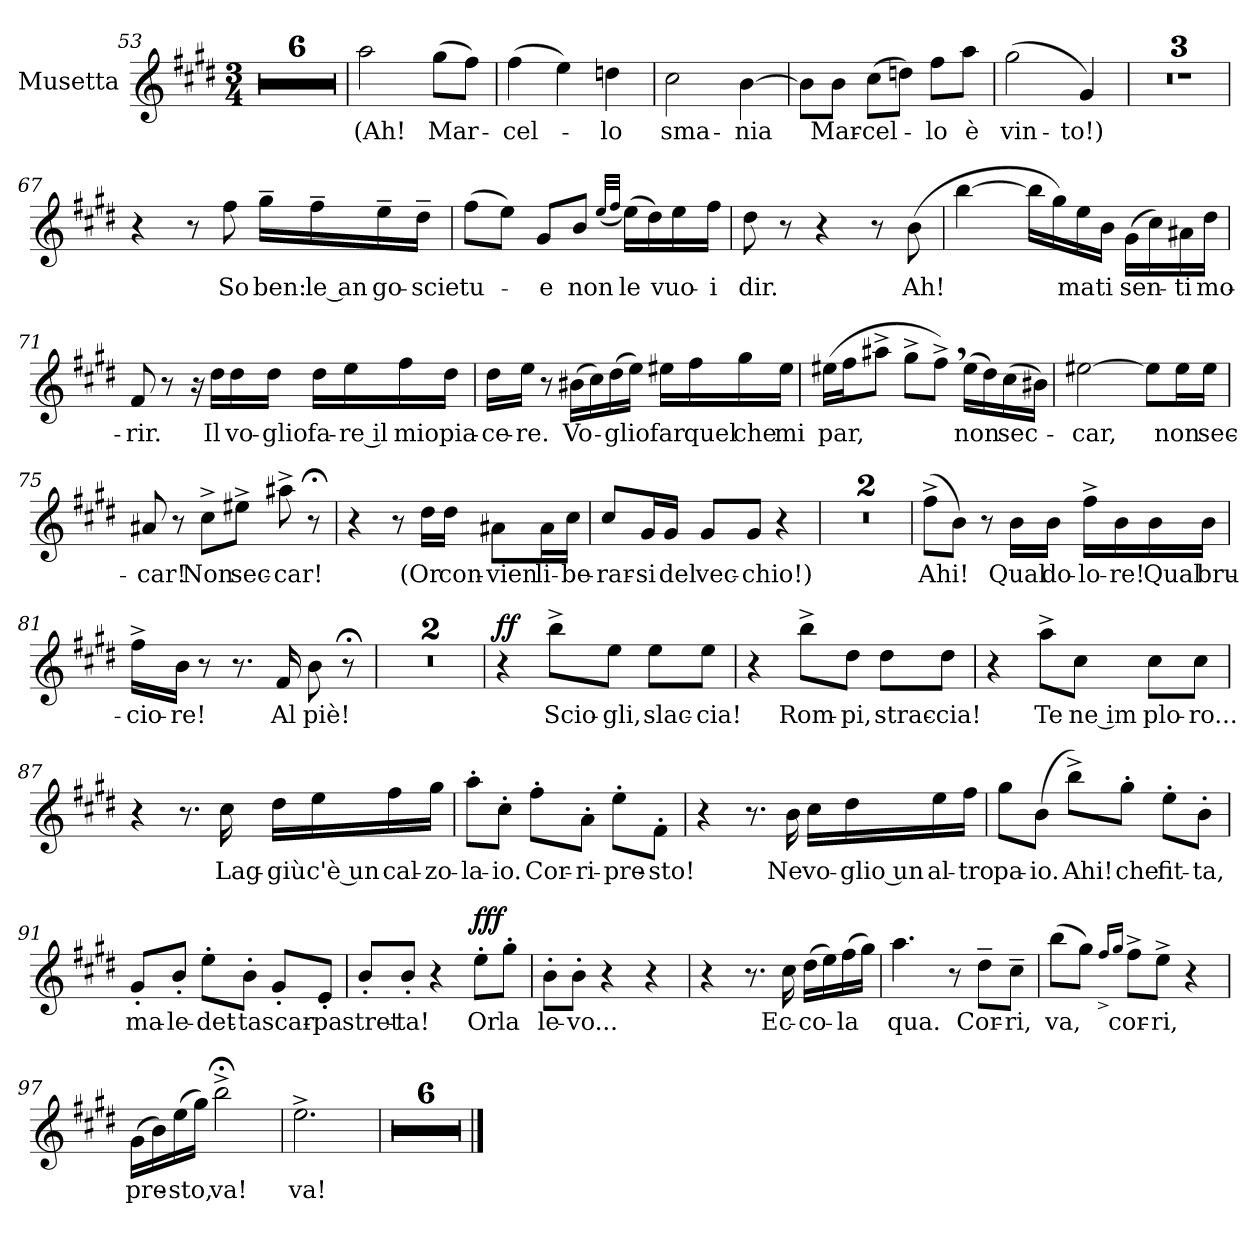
**kern	**text	**dynam
*part1	*part1	*part1
*staff1	*staff1	*staff1
*I"Musetta	*	*
*I'Mus.	*	*
*clefG2	*	*
*k[f#c#g#d#]	*	*
*M3/4	*	*
=53	=53	=53
2.r	.	.
!!LO:PB:g=z
=54	=54	=54
2.r	.	.
=55	=55	=55
2.r	.	.
=56	=56	=56
2.r	.	.
=57	=57	=57
2.r	.	.
=58	=58	=58
2.r	.	.
!!LO:PB:g=z
=59	=59	=59
2aa\	(Ah!	.
(8gg#\L	Mar-	.
8ff#\J)	.	.
=60	=60	=60
(4ff#\	-cel-	.
4ee\)	.	.
4ddn\	-lo	.
=61	=61	=61
2cc#\	sma-	.
[4b\	-nia	.
=62	=62	=62
8b\L]	.	.
8b\J	Mar-	.
(8cc#\L	-cel-	.
8ddn\J)	.	.
8ff#\L	-lo	.
8aa\J	è	.
=63	=63	=63
(2gg#\	vin-	.
4g#/)	-to!)	.
=64	=64	=64
2.r	.	.
!!LO:PB:g=z
=65	=65	=65
2.r	.	.
=66	=66	=66
2.r	.	.
=67	=67	=67
4r	.	.
8r	.	.
8ff#\	So	.
16gg#~\LL	ben:	.
16ff#~\	le an	.
16ee~\	-go-	.
16dd#~\JJ	-scie	.
=68	=68	=68
(8ff#\L	tu-	.
8ee\J)	.	.
8g#/L	-e	.
8b/J	non	.
(32qee/LLL	.	.
32qff#/JJJ	.	.
(16ee\LL)	le	.
16dd#\)	.	.
16ee\	vuo-	.
16ff#\JJ	-i	.
!!LO:PB:g=z
=69	=69	=69
8dd#\	dir.	.
8r	.	.
4r	.	.
8r	.	.
(8b\	Ah!	.
=70	=70	=70
*^	*	*
[4bb\	8ryy	.	.
.	8ryy	.	.
16bb\LL]	2ryy	.	.
16gg#\)	.	.	.
16ee\	.	ma	.
16b\JJ	.	ti	.
(16g#\LL	.	sen-	.
16cc#\)	.	.	.
16a#X\	.	-ti	.
16dd#\JJ	.	mo-	.
*v	*v	*	*
=71	=71	=71
8f#/	-rir.	.
8r	.	.
16r	.	.
16dd#\LL	Il	.
16dd#\	vo-	.
16dd#\JJ	-glio	.
16dd#\LL	fa-	.
16ee\	re il	.
16ff#\	mio	.
16dd#\JJ	pia-	.
=72	=72	=72
16dd#\LL	-ce-	.
16ee\JJ	-re.	.
8r	.	.
(16b#X\LL	Vo-	.
16cc#\)	.	.
(16dd#\	-glio	.
16ee\JJ)	.	.
16ee#X\LL	far	.
16ff#\	quel	.
16gg#\	che	.
16ee#\JJ	mi	.
!!LO:PB:g=z
=73	=73	=73
(16ee#X\LL	par,	.
16ff#\J	.	.
8aa#X^\J	.	.
8gg#^\L	.	.
8ff#^,\J)	.	.
(16ee#\LL	non	.
16dd#\)	.	.
(16cc#\	sec-	.
16b#X\JJ)	.	.
=74	=74	=74
[2ee#X\	-car,	.
8ee#\L]	.	.
16ee#\L	non	.
16ee#\JJ	sec-	.
=75	=75	=75
8a#X/	-car!	.
8r	.	.
8cc#^\L	Non	.
8ee#X^\J	sec-	.
8aa#X^\	-car!	.
8r;<	.	.
=76	=76	=76
4r	.	.
8r	.	.
16dd#\LL	(Or	.
16dd#\JJ	con-	.
8a#X\L	-vien	.
16a#\L	li-	.
16cc#\JJ	-be-	.
!!LO:PB:g=z
=77	=77	=77
8cc#/L	-rar-	.
16g#/L	-si	.
16g#/JJ	del	.
8g#/L	vec-	.
8g#/J	-chio!)	.
4r	.	.
=78	=78	=78
2.r	.	.
=79	=79	=79
2.r	.	.
=80	=80	=80
(8ff#^\L	Ahi!	.
8b\J)	.	.
8r	.	.
16b\LL	Qual	.
16b\JJ	do-	.
16ff#^\LL	-lo-	.
16b\	-re!	.
16b\	Qual	.
16b\JJ	bru-	.
=81	=81	=81
16ff#^\LL	-cio-	.
16b\JJ	-re!	.
8r	.	.
8.r	.	.
16f#/	Al	.
8b\	piè!	.
8r;<	.	.
!!LO:PB:g=z
=82	=82	=82
2.r	.	.
=83	=83	=83
2.r	.	.
=84	=84	=84
!	!	!LO:DY:b
4r	.	ff
8bb^\L	Scio-	.
8ee\J	-gli,	.
8ee\L	slac-	.
8ee\J	-cia!	.
=85	=85	=85
4r	.	.
8bb^\L	Rom-	.
8dd#\J	-pi,	.
8dd#\L	strac-	.
8dd#\J	-cia!	.
!!LO:PB:g=z
=86	=86	=86
4r	.	.
8aa^\L	Te	.
8cc#\J	ne im	.
8cc#\L	-plo-	.
8cc#\J	-ro...	.
=87	=87	=87
4r	.	.
8.r	.	.
16cc#\	Lag-	.
16dd#\LL	-giù	.
16ee\	c'è un	.
16ff#\	cal-	.
16gg#\JJ	-zo-	.
=88	=88	=88
8aa'\L	-la-	.
8cc#'\J	-io.	.
8ff#'\L	Cor-	.
8a'\J	-ri-	.
8ee'\L	-pre-	.
8f#'\J	-sto!	.
=89	=89	=89
4r	.	.
8.r	.	.
16b\	Ne	.
16cc#\LL	vo-	.
16dd#\	glio un	.
16ee\	al-	.
16ff#\JJ	-tro	.
=90	=90	=90
8gg#\L	pa-	.
(8b\J	-io.	.
8bb^\L)	Ahi!	.
8gg#'\J	che	.
8ee'\L	fit-	.
8b'\J	-ta,	.
!!LO:PB:g=z
=91	=91	=91
8g#'/L	ma-	.
8b'/J	-le-	.
8ee'\L	-det-	.
8b'\J	-ta	.
8g#'/L	scar-	.
8e'/J	-pa	.
=92	=92	=92
8b'/L	stret-	.
8b'/J	-ta!	.
4r	.	.
!	!	!LO:DY:a
8ee'\L	Or	fff
8gg#'\J	la	.
=93	=93	=93
8b'\L	le-	.
8b'\J	-vo...	.
4r	.	.
4r	.	.
=94	=94	=94
4r	.	.
8.r	.	.
16cc#\	Ec-	.
(16dd#\LL	-co-	.
16ee\)	.	.
(16ff#\	-la	.
16gg#\JJ)	.	.
=95	=95	=95
4.aa\	qua.	.
8r	.	.
8dd#~\L	Cor-	.
8cc#~\J	-ri,	.
!!LO:PB:g=z
=96	=96	=96
(8bb\L	va,	.
8gg#\J)	.	.
16qff#^/LL	.	.
16qgg#/JJ	.	.
8ff#^\L	cor-	.
8ee^\J	-ri,	.
4r	.	.
=97	=97	=97
(16g#\LL	pre-	.
16b\)	.	.
(16ee\	-sto,	.
16gg#\JJ)	.	.
2bb;<^\	va!	.
=98	=98	=98
2.ee^\	va!	.
=99	=99	=99
2.r	.	.
=100	=100	=100
2.r	.	.
!!LO:PB:g=z
=101	=101	=101
2.r	.	.
=102	=102	=102
2.r	.	.
=103	=103	=103
2.r	.	.
=104	=104	=104
2.r	.	.
==	==	==
*-	*-	*-
